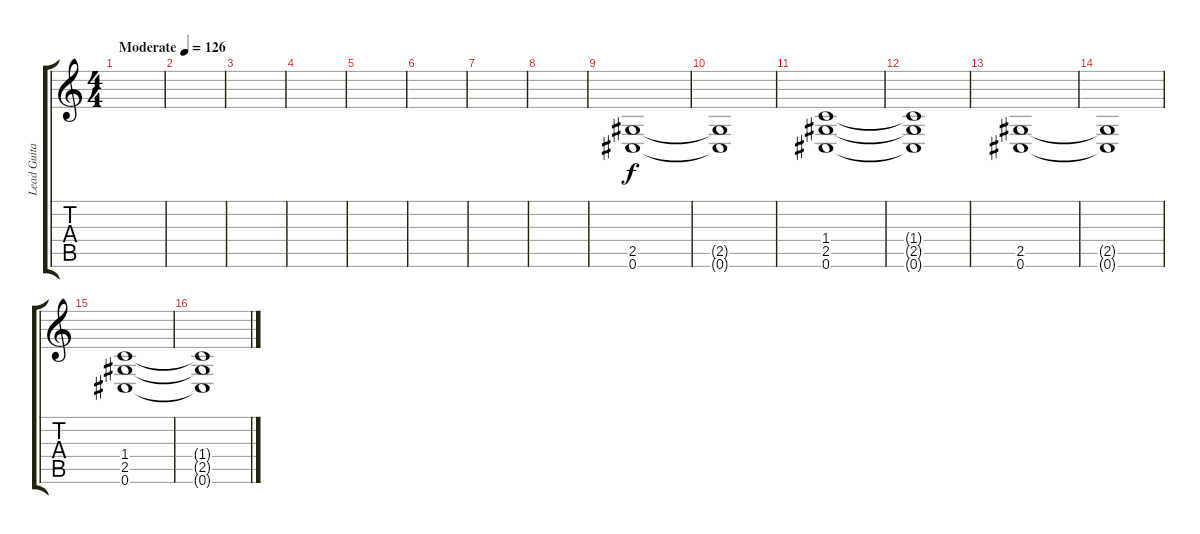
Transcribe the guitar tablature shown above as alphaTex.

\track ("Lead Guitar" "Lead Guita") {instrument distortionguitar}
\staff {score tabs}
\tuning (Db4 Ab3 E3 B2 Gb2 Db2) {hide}
\ts (4 4)
\tempo (126 "Moderate")
\clef g2
\ks c
|
|
|
|
|
|
|
|
(2.5 0.6).1 |
(2.5{t} 0.6{t}).1 |
(1.4 2.5 0.6).1 |
(1.4{t} 2.5{t} 0.6{t}).1 |
(2.5 0.6).1 |
(2.5{t} 0.6{t}).1 |
(1.4 2.5 0.6).1 |
(1.4{t} 2.5{t} 0.6{t}).1
